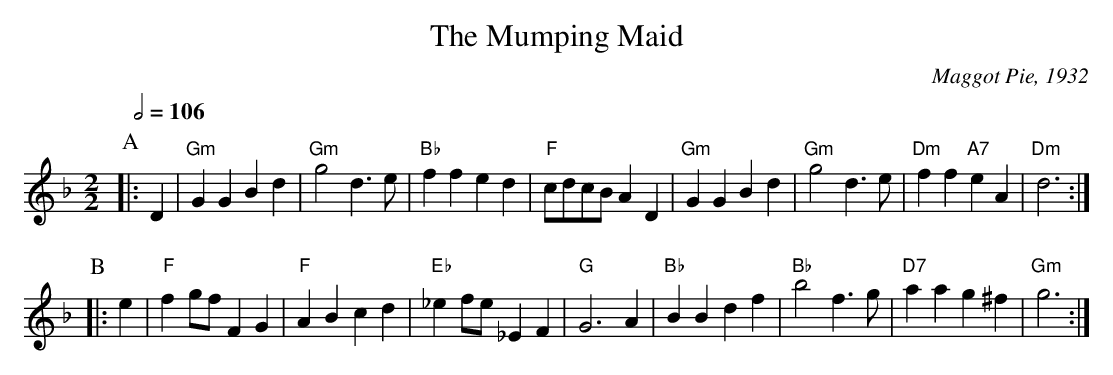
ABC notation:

X:1
T:The Mumping Maid
C:Maggot Pie, 1932
L:1/4
M:2/2
Q:1/2=106
K:Dm
P:A
|: D | "Gm"GGBd | "Gm"g2 d3/e/ | "Bb"ff ed | "F"c/d/c/B/ AD |\
"Gm"GGBd | "Gm"g2 d3/e/ | "Dm"ff "A7"eA | "Dm"d3 :|
P:B
|: e | "F"fg/f/FG | "F"ABcd | "Eb"_ef/e/ _EF | "G"G3A |\
"Bb"BBdf | "Bb"b2f3/g/ | "D7"aag^f | "Gm"g3 :|
